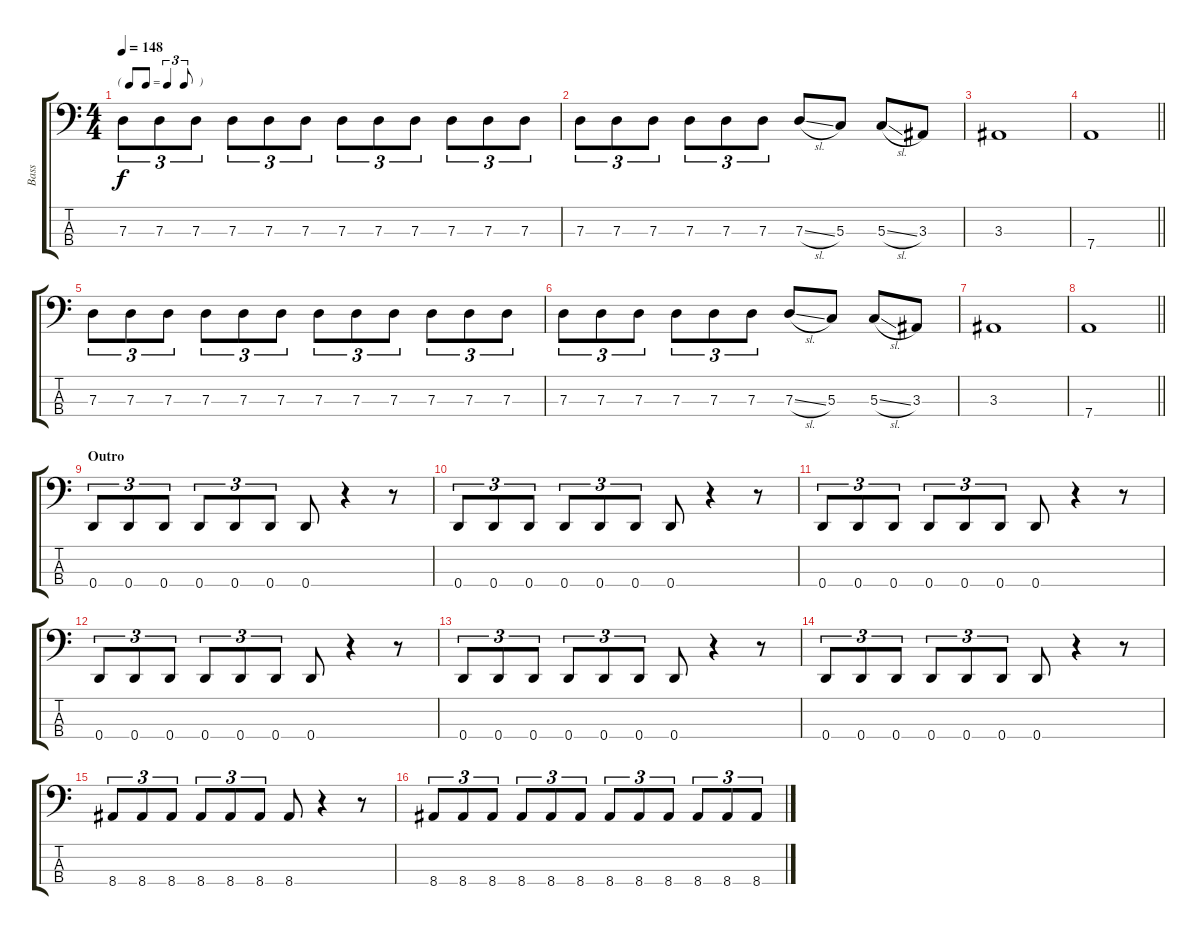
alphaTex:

\track ("Bass" "Bass") {instrument electricbassfinger}
\staff {score tabs}
\tuning (F2 C2 G1 D1) {hide}
\ts (4 4)
\tf triplet8th
\tempo 148
\clef f4
\ks c
7.3.8{tu (3 2) dy f} 7.3.8{tu (3 2)} 7.3.8{tu (3 2)} 7.3.8{tu (3 2)} 7.3.8{tu (3 2)} 7.3.8{tu (3 2)} 7.3.8{tu (3 2)} 7.3.8{tu (3 2)} 7.3.8{tu (3 2)} 7.3.8{tu (3 2)} 7.3.8{tu (3 2)} 7.3.8{tu (3 2)} |
7.3.8{tu (3 2)} 7.3.8{tu (3 2)} 7.3.8{tu (3 2)} 7.3.8{tu (3 2)} 7.3.8{tu (3 2)} 7.3.8{tu (3 2)} 7.3{sl}.8 5.3.8 5.3{sl}.8 3.3.8 |
3.3.1 |
\barLineRight lightlight
7.4.1 |
7.3.8{tu (3 2)} 7.3.8{tu (3 2)} 7.3.8{tu (3 2)} 7.3.8{tu (3 2)} 7.3.8{tu (3 2)} 7.3.8{tu (3 2)} 7.3.8{tu (3 2)} 7.3.8{tu (3 2)} 7.3.8{tu (3 2)} 7.3.8{tu (3 2)} 7.3.8{tu (3 2)} 7.3.8{tu (3 2)} |
7.3.8{tu (3 2)} 7.3.8{tu (3 2)} 7.3.8{tu (3 2)} 7.3.8{tu (3 2)} 7.3.8{tu (3 2)} 7.3.8{tu (3 2)} 7.3{sl}.8 5.3.8 5.3{sl}.8 3.3.8 |
3.3.1 |
\barLineRight lightlight
7.4.1 |
\section ("" "Outro")
0.4.8{tu (3 2)} 0.4.8{tu (3 2)} 0.4.8{tu (3 2)} 0.4.8{tu (3 2)} 0.4.8{tu (3 2)} 0.4.8{tu (3 2)} 0.4.8 r.4 r.8 |
0.4.8{tu (3 2)} 0.4.8{tu (3 2)} 0.4.8{tu (3 2)} 0.4.8{tu (3 2)} 0.4.8{tu (3 2)} 0.4.8{tu (3 2)} 0.4.8 r.4 r.8 |
0.4.8{tu (3 2)} 0.4.8{tu (3 2)} 0.4.8{tu (3 2)} 0.4.8{tu (3 2)} 0.4.8{tu (3 2)} 0.4.8{tu (3 2)} 0.4.8 r.4 r.8 |
0.4.8{tu (3 2)} 0.4.8{tu (3 2)} 0.4.8{tu (3 2)} 0.4.8{tu (3 2)} 0.4.8{tu (3 2)} 0.4.8{tu (3 2)} 0.4.8 r.4 r.8 |
0.4.8{tu (3 2)} 0.4.8{tu (3 2)} 0.4.8{tu (3 2)} 0.4.8{tu (3 2)} 0.4.8{tu (3 2)} 0.4.8{tu (3 2)} 0.4.8 r.4 r.8 |
0.4.8{tu (3 2)} 0.4.8{tu (3 2)} 0.4.8{tu (3 2)} 0.4.8{tu (3 2)} 0.4.8{tu (3 2)} 0.4.8{tu (3 2)} 0.4.8 r.4 r.8 |
8.4.8{tu (3 2)} 8.4.8{tu (3 2)} 8.4.8{tu (3 2)} 8.4.8{tu (3 2)} 8.4.8{tu (3 2)} 8.4.8{tu (3 2)} 8.4.8 r.4 r.8 |
8.4.8{tu (3 2)} 8.4.8{tu (3 2)} 8.4.8{tu (3 2)} 8.4.8{tu (3 2)} 8.4.8{tu (3 2)} 8.4.8{tu (3 2)} 8.4.8{tu (3 2)} 8.4.8{tu (3 2)} 8.4.8{tu (3 2)} 8.4.8{tu (3 2)} 8.4.8{tu (3 2)} 8.4.8{tu (3 2)}
